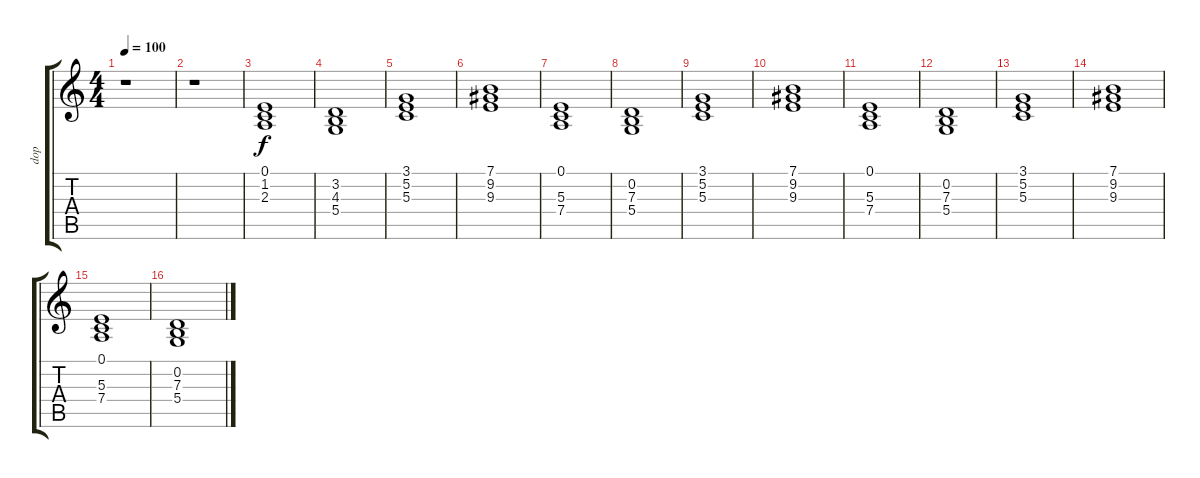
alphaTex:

\track ("dop" "dop") {instrument stringensemble2}
\staff {score tabs}
\tuning (E4 B3 G3 D3 A2 E2) {hide}
\ts (4 4)
\tempo 100
\clef g2
\ks c
r.1{dy f instrument stringensemble2} |
r.1 |
(0.1 1.2 2.3).1 |
(3.2 4.3 5.4).1 |
(3.1 5.2 5.3).1 |
(7.1 9.2 9.3).1 |
(0.1 5.3 7.4).1 |
(0.2 7.3 5.4).1 |
(3.1 5.2 5.3).1 |
(7.1 9.2 9.3).1 |
(0.1 5.3 7.4).1 |
(0.2 7.3 5.4).1 |
(3.1 5.2 5.3).1 |
(7.1 9.2 9.3).1 |
(0.1 5.3 7.4).1 |
(0.2 7.3 5.4).1
